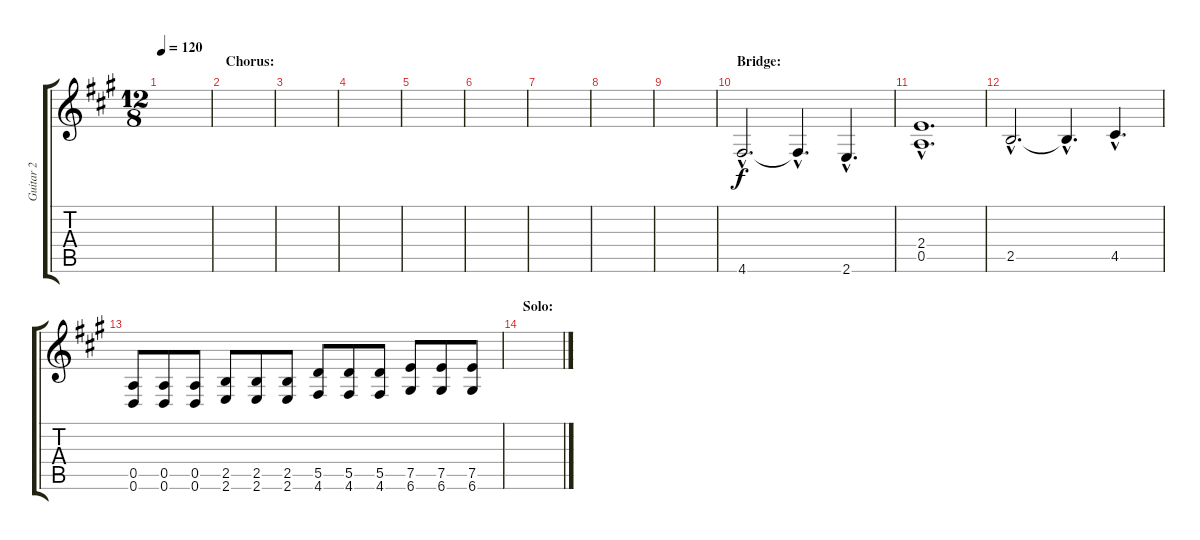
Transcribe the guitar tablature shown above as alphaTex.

\track ("Guitar 2" "Guitar 2") {instrument overdrivenguitar}
\staff {score tabs}
\tuning (E4 B3 G3 D3 A2 D2) {hide}
\ts (12 8)
\tempo 120
\clef g2
\ks a
|
\section ("" "Chorus:")
|
|
|
|
|
|
|
|
\section ("" "Bridge:")
4.6{hac}.2{d} 4.6{hac t}.4{d} 2.6{hac}.4{d} |
(2.4{hac} 0.5{hac}).1{d} |
2.5{hac}.2{d} 2.5{hac t}.4{d} 4.5{hac}.4{d} |
(0.5 0.6).8 (0.5 0.6).8 (0.5 0.6).8 (2.5 2.6).8 (2.5 2.6).8 (2.5 2.6).8 (5.5 4.6).8 (5.5 4.6).8 (5.5 4.6).8 (7.5 6.6).8 (7.5 6.6).8 (7.5 6.6).8 |
\section ("" "Solo:")
